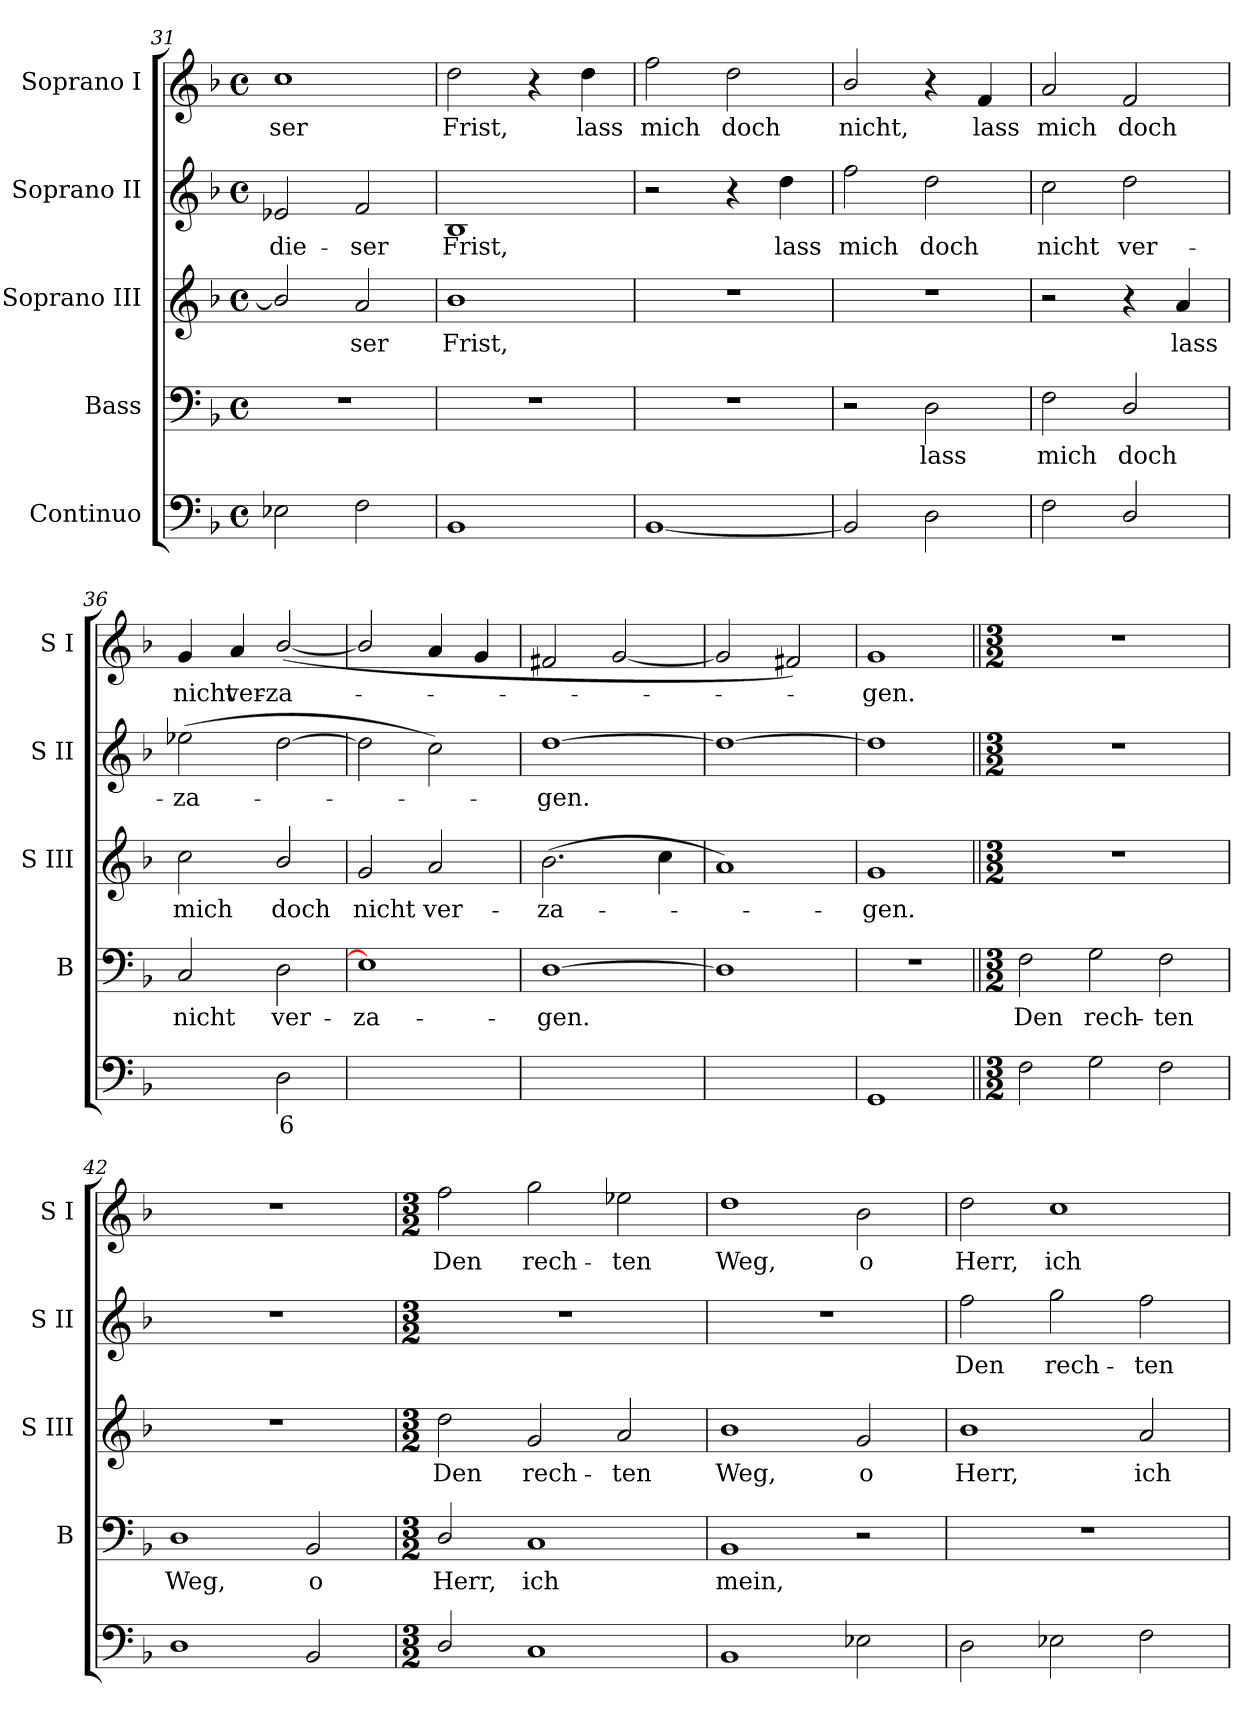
**kern	**text	**text	**kern	**text	**kern	**text	**kern	**text	**kern	**text
*part5	*part5	*part5	*part4	*part4	*part3	*part3	*part2	*part2	*part1	*part1
*staff5	*staff5	*staff5	*staff4	*staff4	*staff3	*staff3	*staff2	*staff2	*staff1	*staff1
*I"Continuo	*	*	*I"Bass	*	*I"Soprano III	*	*I"Soprano II	*	*I"Soprano I	*
*	*	*	*I'B	*	*I'S III	*	*I'S II	*	*I'S I	*
*clefF4	*	*	*clefF4	*	*clefG2	*	*clefG2	*	*clefG2	*
*k[b-]	*	*	*k[b-]	*	*k[b-]	*	*k[b-]	*	*k[b-]	*
*F:	*	*	*F:	*	*F:	*	*F:	*	*F:	*
*M4/4	*	*	*M4/4	*	*M4/4	*	*M4/4	*	*M4/4	*
*met(c)	*	*	*met(c)	*	*met(c)	*	*met(c)	*	*met(c)	*
=31	=31	=31	=31	=31	=31	=31	=31	=31	=31	=31
!	!	!	!	!	!	!	!	!LO:LY:b	!	!LO:LY:b
2E-X	.	.	1r	.	2b-/]	.	2e-X	die-	1cc	-ser
!	!	!	!	!	!	!LO:LY:b	!	!LO:LY:b	!	!
2F	.	.	.	.	2a	ser	2f	-ser	.	.
=32	=32	=32	=32	=32	=32	=32	=32	=32	=32	=32
!	!	!	!	!	!	!LO:LY:b	!	!LO:LY:b	!	!LO:LY:b
1BB-	.	.	1r	.	1b-	Frist,	1B-	Frist,	2dd	Frist,
.	.	.	.	.	.	.	.	.	4r	.
!	!	!	!	!	!	!	!	!	!	!LO:LY:b
.	.	.	.	.	.	.	.	.	4dd	lass
=33	=33	=33	=33	=33	=33	=33	=33	=33	=33	=33
!	!	!	!	!	!	!	!	!	!	!LO:LY:b
[1BB-	.	.	1r	.	1r	.	2r	.	2ff	mich
!	!	!	!	!	!	!	!	!	!	!LO:LY:b
.	.	.	.	.	.	.	4r	.	2dd	doch
!	!	!	!	!	!	!	!	!LO:LY:b	!	!
.	.	.	.	.	.	.	4dd	lass	.	.
=34	=34	=34	=34	=34	=34	=34	=34	=34	=34	=34
!	!	!	!	!	!	!	!	!LO:LY:b	!	!LO:LY:b
2BB-]	.	.	2r	.	1r	.	2ff	mich	2b-/	nicht,
!	!	!	!	!LO:LY:b	!	!	!	!LO:LY:b	!	!
2D	.	.	2D	lass	.	.	2dd	doch	4r	.
!	!	!	!	!	!	!	!	!	!	!LO:LY:b
.	.	.	.	.	.	.	.	.	4f	lass
!!LO:LB:g=z
=35	=35	=35	=35	=35	=35	=35	=35	=35	=35	=35
!	!	!	!	!LO:LY:b	!	!	!	!LO:LY:b	!	!LO:LY:b
2F	.	.	2F	mich	2r	.	2cc	nicht	2a	mich
!	!	!	!	!LO:LY:b	!	!	!	!LO:LY:b	!	!LO:LY:b
2D/	.	.	2D/	doch	4r	.	2dd	ver-	2f	doch
!	!	!	!	!	!	!LO:LY:b	!	!	!	!
.	.	.	.	.	4a	lass	.	.	.	.
=36	=36	=36	=36	=36	=36	=36	=36	=36	=36	=36
!	!LO:LY:b	!	!	!LO:LY:b	!	!LO:LY:b	!	!LO:LY:b	!	!LO:LY:b
[4Cyy	5	.	2C	nicht	2cc	mich	(>2ee-X	-za-	4g	nicht
!	!LO:LY:b	!	!	!	!	!	!	!	!	!LO:LY:b
4Cyy]	6	.	.	.	.	.	.	.	4a	ver-
!	!LO:LY:b	!	!	!LO:LY:b	!	!LO:LY:b	!	!	!	!LO:LY:b
2D	6	.	2D	ver-	2b-/	doch	[2dd	.	(<[2b-/	-za-
=37	=37	=37	=37	=37	=37	=37	=37	=37	=37	=37
!	!LO:LY:b	!	!	!LO:LY:b	!	!LO:LY:b	!	!	!	!
2E-yy_	7	.	1E-]	-za-	2g	nicht	2dd]	.	2b-/]	.
!	!LO:LY:b	!LO:LY:b	!	!	!	!LO:LY:b	!	!	!	!
2E-yy]	6	4	.	.	2a	ver-	2cc)	.	4a	.
.	.	.	.	.	.	.	.	.	4g	.
=38	=38	=38	=38	=38	=38	=38	=38	=38	=38	=38
!	!LO:LY:b	!	!	!LO:LY:b	!	!LO:LY:b	!	!LO:LY:b	!	!
(<[2D/yy	6	.	[1D	-gen.	(>2.b-	-za-	[1dd	gen.	2f#X	.
!	!	!LO:LY:b	!	!	!	!	!	!	!	!
2D/yy_	.	4	.	.	.	.	.	.	[2g	.
.	.	.	.	.	4cc	.	.	.	.	.
=39	=39	=39	=39	=39	=39	=39	=39	=39	=39	=39
!	!	!LO:LY:b	!	!	!	!	!	!	!	!
2D/yy_)	.	4	1D]	.	1a)	.	1dd_	.	2g]	.
2D/yy]	.	.	.	.	.	.	.	.	2f#X)	.
=40	=40	=40	=40	=40	=40	=40	=40	=40	=40	=40
!	!	!	!	!	!	!LO:LY:b	!	!	!	!LO:LY:b
1GG	.	.	1r	.	1g	gen.	1dd]	.	1g	gen.
=41||	=41||	=41||	=41||	=41||	=41||	=41||	=41||	=41||	=41||	=41||
*M3/2	*	*	*M3/2	*	*M3/2	*	*M3/2	*	*M3/2	*
!	!	!	!	!LO:LY:b	!LO:N:vis=1	!	!LO:N:vis=1	!	!LO:N:vis=1	!
2F	.	.	2F	Den	1.r	.	1.r	.	1.r	.
!	!	!	!	!LO:LY:b	!	!	!	!	!	!
2G	.	.	2G	rech-	.	.	.	.	.	.
!	!	!	!	!LO:LY:b	!	!	!	!	!	!
2F	.	.	2F	-ten	.	.	.	.	.	.
=42	=42	=42	=42	=42	=42	=42	=42	=42	=42	=42
!	!	!	!	!LO:LY:b	!LO:N:vis=1	!	!LO:N:vis=1	!	!LO:N:vis=1	!
1D	.	.	1D	Weg,	1.r	.	1.r	.	1.r	.
!	!	!	!	!LO:LY:b	!	!	!	!	!	!
2BB-	.	.	2BB-	o	.	.	.	.	.	.
!!LO:LB:g=z
=43	=43	=43	=43	=43	=43	=43	=43	=43	=43	=43
*M3/2	*	*	*M3/2	*	*M3/2	*	*M3/2	*	*M3/2	*
!	!	!	!	!LO:LY:b	!	!LO:LY:b	!LO:N:vis=1	!	!	!LO:LY:b
2D/	.	.	2D/	Herr,	2dd	Den	1.r	.	2ff	Den
!	!	!	!	!LO:LY:b	!	!LO:LY:b	!	!	!	!LO:LY:b
1C	.	.	1C	ich	2g	rech-	.	.	2gg	rech-
!	!	!	!	!	!	!LO:LY:b	!	!	!	!LO:LY:b
.	.	.	.	.	2a	-ten	.	.	2ee-X	-ten
=44	=44	=44	=44	=44	=44	=44	=44	=44	=44	=44
!	!	!	!	!LO:LY:b	!	!LO:LY:b	!LO:N:vis=1	!	!	!LO:LY:b
1BB-	.	.	1BB-	mein,	1b-	Weg,	1.r	.	1dd	Weg,
!	!	!	!	!	!	!LO:LY:b	!	!	!	!LO:LY:b
2E-X	.	.	2r	.	2g	o	.	.	2b-	o
=45	=45	=45	=45	=45	=45	=45	=45	=45	=45	=45
!	!	!	!LO:N:vis=1	!	!	!LO:LY:b	!	!LO:LY:b	!	!LO:LY:b
2D	.	.	1.r	.	1b-	Herr,	2ff	Den	2dd	Herr,
!	!	!	!	!	!	!	!	!LO:LY:b	!	!LO:LY:b
2E-X	.	.	.	.	.	.	2gg	rech-	1cc	ich
!	!	!	!	!	!	!LO:LY:b	!	!LO:LY:b	!	!
2F	.	.	.	.	2a	ich	2ff	-ten	.	.
=	=	=	=	=	=	=	=	=	=	=
*-	*-	*-	*-	*-	*-	*-	*-	*-	*-	*-
